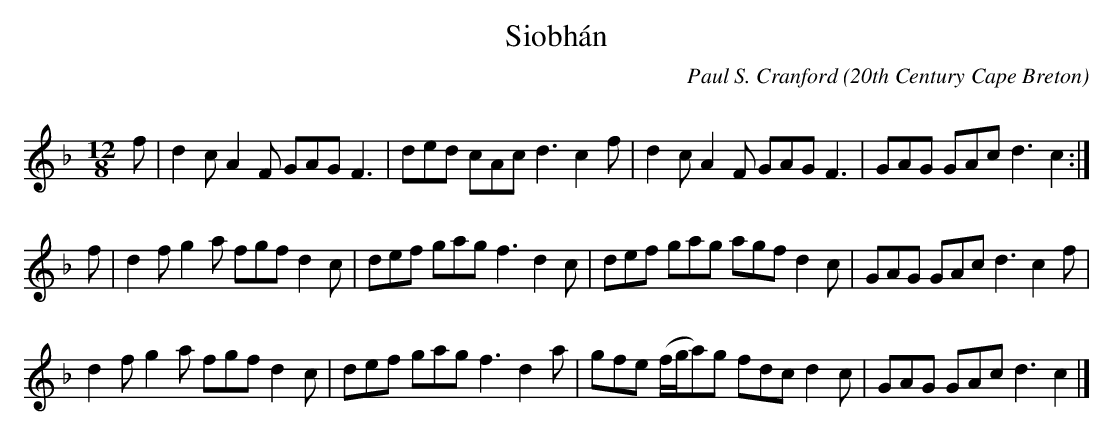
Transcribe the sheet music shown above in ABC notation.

X:1
T:Siobhán
C:Paul S. Cranford
O:20th Century Cape Breton
Q:300
L:1/8
M:12/8
K:F
f|d2 c A2 F GAG F3|ded cAc d3 c2 f|d2 c A2 F GAG F3|GAG GAc d3 c2:|!
f| d2 f g2 a fgf d2 c|def gag f3 d2 c|def gag agf d2 c|GAG GAc d3 c2 f|!
d2 f g2 a fgf d2 c| def gag f3 d2 a|gfe (f/g/a)g fdc d2 c|GAG GAc d3 c2|]!
